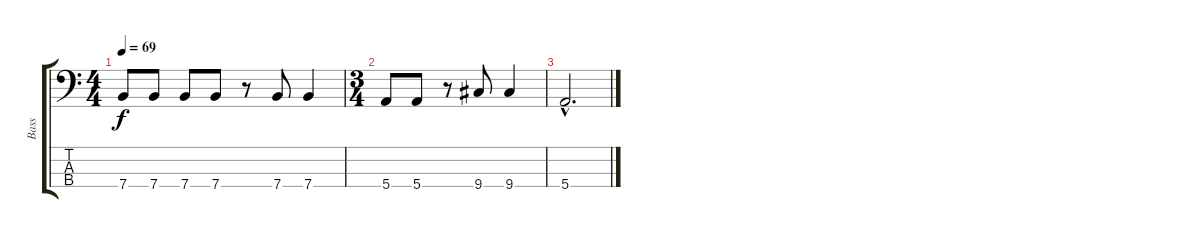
\track ("Bass" "Bass") {instrument electricbassfinger}
\staff {score tabs}
\tuning (G2 D2 A1 E1) {hide}
\ts (4 4)
\tempo 69
\clef f4
\ks c
7.4.8{dy f} 7.4.8 7.4.8 7.4.8 r.8 7.4.8 7.4.4 |
\ts (3 4)
5.4.8 5.4.8 r.8 9.4.8 9.4.4 |
5.4{hac}.2{d}
